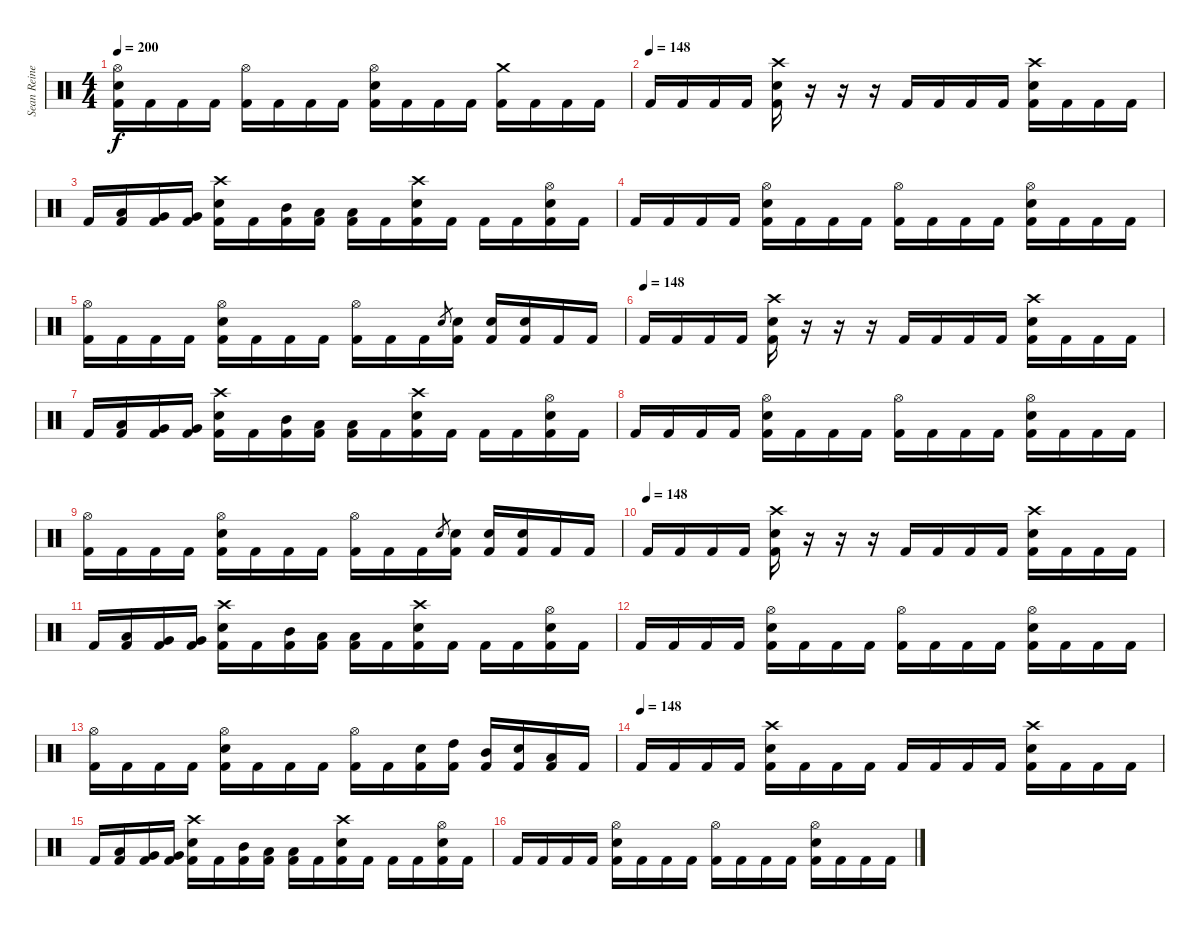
\track ("Sean Reinert" "Sean Reine") {instrument percussion}
\staff {score}
\articulation defaults
\ts (4 4)
\tempo 200
\clef neutral
\ks c
("Hi-Hat (open)" "Electric Snare (hit)" "Kick (hit) 2").16{dy f} "Kick (hit) 2".16 "Kick (hit) 2".16 "Kick (hit) 2".16 ("Hi-Hat (open)" "Kick (hit) 2").16 "Kick (hit) 2".16 "Kick (hit) 2".16 "Kick (hit) 2".16 ("Hi-Hat (open)" "Electric Snare (hit)" "Kick (hit) 2").16 "Kick (hit) 2".16 "Kick (hit) 2".16 "Kick (hit) 2".16 ("Crash medium (hit)" "Kick (hit) 2").16 "Kick (hit) 2".16 "Kick (hit) 2".16 "Kick (hit) 2".16 |
\tempo (148)
"Kick (hit) 2".16 "Kick (hit) 2".16 "Kick (hit) 2".16 "Kick (hit) 2".16 ("Crash high (hit)" "Electric Snare (hit)" "Kick (hit) 2").16 r.16 r.16 r.16 "Kick (hit) 2".16 "Kick (hit) 2".16 "Kick (hit) 2".16 "Kick (hit) 2".16 ("Crash high (hit)" "Electric Snare (hit)" "Kick (hit) 2").16 "Kick (hit) 2".16 "Kick (hit) 2".16 "Kick (hit) 2".16 |
"Kick (hit) 2".16 ("Low Tom (hit)" "Kick (hit) 2").16 ("Very Low Tom (hit)" "Kick (hit) 2").16 ("Very Low Tom (hit)" "Kick (hit) 2").16 ("Crash high (hit)" "Electric Snare (hit)" "Kick (hit) 2").16 "Kick (hit) 2".16 ("Mid Tom (hit)" "Kick (hit) 2").16 ("Low Tom (hit)" "Kick (hit) 2").16 ("Low Tom (hit)" "Kick (hit) 2").16 "Kick (hit) 2".16 ("Crash high (hit)" "Electric Snare (hit)" "Kick (hit) 2").16 "Kick (hit) 2".16 "Kick (hit) 2".16 "Kick (hit) 2".16 ("Hi-Hat (open)" "Electric Snare (hit)" "Kick (hit) 2").16 "Kick (hit) 2".16 |
"Kick (hit) 2".16 "Kick (hit) 2".16 "Kick (hit) 2".16 "Kick (hit) 2".16 ("Hi-Hat (open)" "Electric Snare (hit)" "Kick (hit) 2").16 "Kick (hit) 2".16 "Kick (hit) 2".16 "Kick (hit) 2".16 ("Hi-Hat (open)" "Kick (hit) 2").16 "Kick (hit) 2".16 "Kick (hit) 2".16 "Kick (hit) 2".16 ("Hi-Hat (open)" "Electric Snare (hit)" "Kick (hit) 2").16 "Kick (hit) 2".16 "Kick (hit) 2".16 "Kick (hit) 2".16 |
("Hi-Hat (open)" "Kick (hit) 2").16 "Kick (hit) 2".16 "Kick (hit) 2".16 "Kick (hit) 2".16 ("Hi-Hat (open)" "Electric Snare (hit)" "Kick (hit) 2").16 "Kick (hit) 2".16 "Kick (hit) 2".16 "Kick (hit) 2".16 ("Hi-Hat (open)" "Kick (hit) 2").16 "Kick (hit) 2".16 "Kick (hit) 2".16 "Electric Snare (hit)".8{gr} ("Electric Snare (hit)" "Kick (hit) 2").16 ("Electric Snare (hit)" "Kick (hit) 2").16 ("Electric Snare (hit)" "Kick (hit) 2").16 "Kick (hit) 2".16 "Kick (hit) 2".16 |
\tempo (148)
"Kick (hit) 2".16 "Kick (hit) 2".16 "Kick (hit) 2".16 "Kick (hit) 2".16 ("Crash high (hit)" "Electric Snare (hit)" "Kick (hit) 2").16 r.16 r.16 r.16 "Kick (hit) 2".16 "Kick (hit) 2".16 "Kick (hit) 2".16 "Kick (hit) 2".16 ("Crash high (hit)" "Electric Snare (hit)" "Kick (hit) 2").16 "Kick (hit) 2".16 "Kick (hit) 2".16 "Kick (hit) 2".16 |
"Kick (hit) 2".16 ("Low Tom (hit)" "Kick (hit) 2").16 ("Very Low Tom (hit)" "Kick (hit) 2").16 ("Very Low Tom (hit)" "Kick (hit) 2").16 ("Crash high (hit)" "Electric Snare (hit)" "Kick (hit) 2").16 "Kick (hit) 2".16 ("Mid Tom (hit)" "Kick (hit) 2").16 ("Low Tom (hit)" "Kick (hit) 2").16 ("Low Tom (hit)" "Kick (hit) 2").16 "Kick (hit) 2".16 ("Crash high (hit)" "Electric Snare (hit)" "Kick (hit) 2").16 "Kick (hit) 2".16 "Kick (hit) 2".16 "Kick (hit) 2".16 ("Hi-Hat (open)" "Electric Snare (hit)" "Kick (hit) 2").16 "Kick (hit) 2".16 |
"Kick (hit) 2".16 "Kick (hit) 2".16 "Kick (hit) 2".16 "Kick (hit) 2".16 ("Hi-Hat (open)" "Electric Snare (hit)" "Kick (hit) 2").16 "Kick (hit) 2".16 "Kick (hit) 2".16 "Kick (hit) 2".16 ("Hi-Hat (open)" "Kick (hit) 2").16 "Kick (hit) 2".16 "Kick (hit) 2".16 "Kick (hit) 2".16 ("Hi-Hat (open)" "Electric Snare (hit)" "Kick (hit) 2").16 "Kick (hit) 2".16 "Kick (hit) 2".16 "Kick (hit) 2".16 |
("Hi-Hat (open)" "Kick (hit) 2").16 "Kick (hit) 2".16 "Kick (hit) 2".16 "Kick (hit) 2".16 ("Hi-Hat (open)" "Electric Snare (hit)" "Kick (hit) 2").16 "Kick (hit) 2".16 "Kick (hit) 2".16 "Kick (hit) 2".16 ("Hi-Hat (open)" "Kick (hit) 2").16 "Kick (hit) 2".16 "Kick (hit) 2".16 "Electric Snare (hit)".8{gr} ("Electric Snare (hit)" "Kick (hit) 2").16 ("Electric Snare (hit)" "Kick (hit) 2").16 ("Electric Snare (hit)" "Kick (hit) 2").16 "Kick (hit) 2".16 "Kick (hit) 2".16 |
\tempo (148)
"Kick (hit) 2".16 "Kick (hit) 2".16 "Kick (hit) 2".16 "Kick (hit) 2".16 ("Crash high (hit)" "Electric Snare (hit)" "Kick (hit) 2").16 r.16 r.16 r.16 "Kick (hit) 2".16 "Kick (hit) 2".16 "Kick (hit) 2".16 "Kick (hit) 2".16 ("Crash high (hit)" "Electric Snare (hit)" "Kick (hit) 2").16 "Kick (hit) 2".16 "Kick (hit) 2".16 "Kick (hit) 2".16 |
"Kick (hit) 2".16 ("Low Tom (hit)" "Kick (hit) 2").16 ("Very Low Tom (hit)" "Kick (hit) 2").16 ("Very Low Tom (hit)" "Kick (hit) 2").16 ("Crash high (hit)" "Electric Snare (hit)" "Kick (hit) 2").16 "Kick (hit) 2".16 ("Mid Tom (hit)" "Kick (hit) 2").16 ("Low Tom (hit)" "Kick (hit) 2").16 ("Low Tom (hit)" "Kick (hit) 2").16 "Kick (hit) 2".16 ("Crash high (hit)" "Electric Snare (hit)" "Kick (hit) 2").16 "Kick (hit) 2".16 "Kick (hit) 2".16 "Kick (hit) 2".16 ("Hi-Hat (open)" "Electric Snare (hit)" "Kick (hit) 2").16 "Kick (hit) 2".16 |
"Kick (hit) 2".16 "Kick (hit) 2".16 "Kick (hit) 2".16 "Kick (hit) 2".16 ("Hi-Hat (open)" "Electric Snare (hit)" "Kick (hit) 2").16 "Kick (hit) 2".16 "Kick (hit) 2".16 "Kick (hit) 2".16 ("Hi-Hat (open)" "Kick (hit) 2").16 "Kick (hit) 2".16 "Kick (hit) 2".16 "Kick (hit) 2".16 ("Hi-Hat (open)" "Electric Snare (hit)" "Kick (hit) 2").16 "Kick (hit) 2".16 "Kick (hit) 2".16 "Kick (hit) 2".16 |
("Hi-Hat (open)" "Kick (hit) 2").16 "Kick (hit) 2".16 "Kick (hit) 2".16 "Kick (hit) 2".16 ("Hi-Hat (open)" "Electric Snare (hit)" "Kick (hit) 2").16 "Kick (hit) 2".16 "Kick (hit) 2".16 "Kick (hit) 2".16 ("Hi-Hat (open)" "Kick (hit) 2").16 "Kick (hit) 2".16 ("Electric Snare (hit)" "Kick (hit) 2").16 ("High Tom (hit)" "Kick (hit) 2").16 ("Mid Tom (hit)" "Kick (hit) 2").16 ("Electric Snare (hit)" "Kick (hit) 2").16 ("Low Tom (hit)" "Kick (hit) 2").16 "Kick (hit) 2".16 |
\tempo (148)
"Kick (hit) 2".16 "Kick (hit) 2".16 "Kick (hit) 2".16 "Kick (hit) 2".16 ("Crash high (hit)" "Electric Snare (hit)" "Kick (hit) 2").16 "Kick (hit) 2".16 "Kick (hit) 2".16 "Kick (hit) 2".16 "Kick (hit) 2".16 "Kick (hit) 2".16 "Kick (hit) 2".16 "Kick (hit) 2".16 ("Crash high (hit)" "Electric Snare (hit)" "Kick (hit) 2").16 "Kick (hit) 2".16 "Kick (hit) 2".16 "Kick (hit) 2".16 |
"Kick (hit) 2".16 ("Low Tom (hit)" "Kick (hit) 2").16 ("Very Low Tom (hit)" "Kick (hit) 2").16 ("Very Low Tom (hit)" "Kick (hit) 2").16 ("Crash high (hit)" "Electric Snare (hit)" "Kick (hit) 2").16 "Kick (hit) 2".16 ("Mid Tom (hit)" "Kick (hit) 2").16 ("Low Tom (hit)" "Kick (hit) 2").16 ("Low Tom (hit)" "Kick (hit) 2").16 "Kick (hit) 2".16 ("Crash high (hit)" "Electric Snare (hit)" "Kick (hit) 2").16 "Kick (hit) 2".16 "Kick (hit) 2".16 "Kick (hit) 2".16 ("Hi-Hat (open)" "Electric Snare (hit)" "Kick (hit) 2").16 "Kick (hit) 2".16 |
"Kick (hit) 2".16 "Kick (hit) 2".16 "Kick (hit) 2".16 "Kick (hit) 2".16 ("Hi-Hat (open)" "Electric Snare (hit)" "Kick (hit) 2").16 "Kick (hit) 2".16 "Kick (hit) 2".16 "Kick (hit) 2".16 ("Hi-Hat (open)" "Kick (hit) 2").16 "Kick (hit) 2".16 "Kick (hit) 2".16 "Kick (hit) 2".16 ("Hi-Hat (open)" "Electric Snare (hit)" "Kick (hit) 2").16 "Kick (hit) 2".16 "Kick (hit) 2".16 "Kick (hit) 2".16
